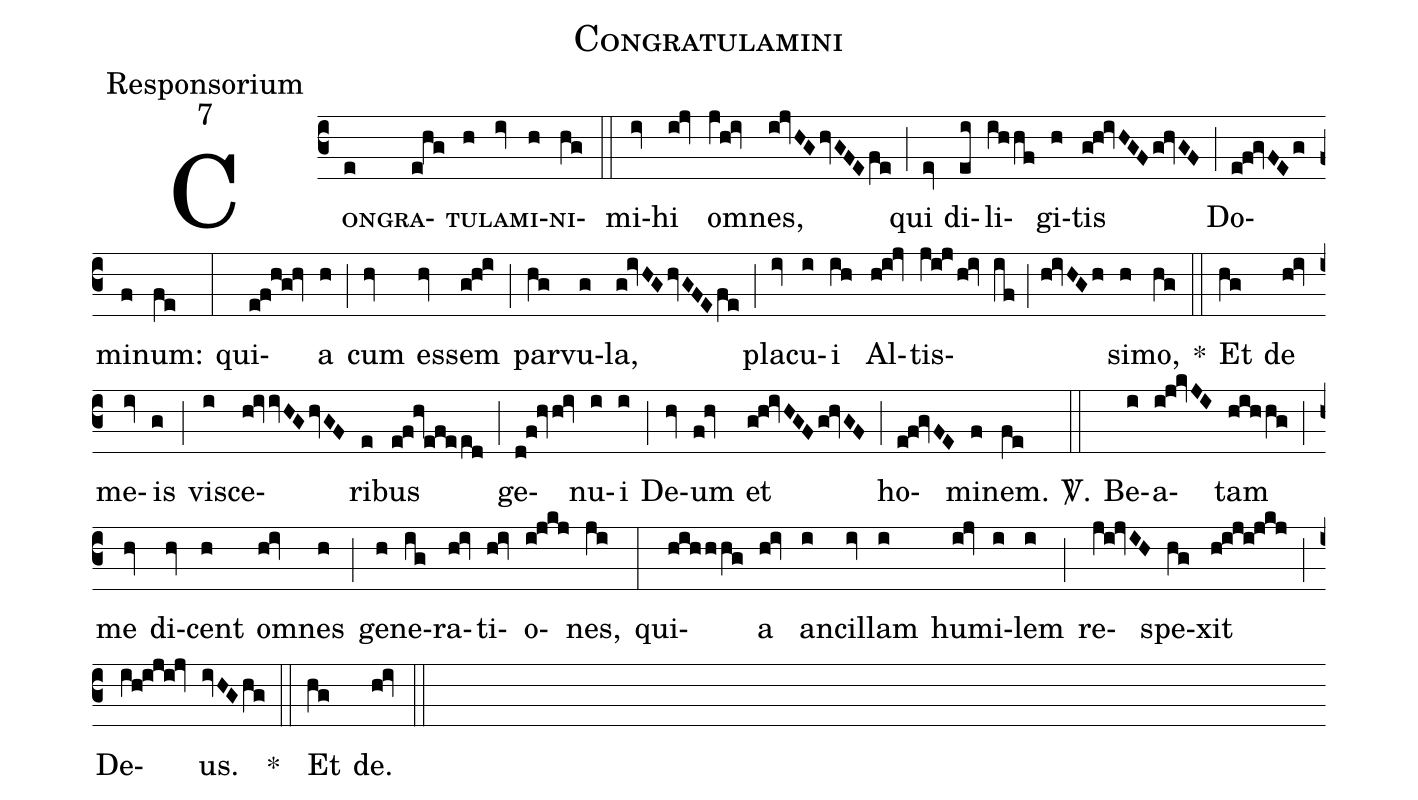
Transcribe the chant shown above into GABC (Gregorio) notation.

name:Congratulamini;
office-part:Responsorium;
mode:7;
%%
(c3)
<sc>Con(e)gra(e!hV!g)tu(h)la(iv)mi(h)ni(hg)</sc> (::) mi(iv)hi(i!jv) om(jV!h!iv)nes,(i!jvHGhvGFEfe) (;) qui(ev) di(ei)li(ih/hf)gi(h)tis(g!h!ivHGFg!hvGF) (;) Do(e!f!gvFEg)mi(f)num:(fe) (:) qui(e!f!h!g!hv)a(h) (;) cum(hv) es(hv)sem(g!h!i) (;) par(hg)vu(g)la,(g!ivHGhvGFEfe) (;) pla(iv)cu(i)i(ih) Al(h!i!jv)tis(jV!i!j/h!iv if;h!ivHGh)si(h)mo,(hg) *(::) Et(hg) de(h!iv) me(iv)is(g) (;) vis(i)ce(h!ivivHGhvGF)ri(e)bus(e!f!hv!efe/ed) (;) ge(d!f!hvh!iv)nu(i)i(i) (;) De(hv)um(f!hv) et(g!h!ivHGFg!hvGF) (;) ho(e!f!gvFE)mi(f)nem.(fe) <sp>V/</sp>.(::) Be(i)a-(i!j!kvJI)tam(hih/hg) (;) me(hv) di(hv)cent(h) om(h!iv)nes(h) (;) ge(h)ne(ig)ra(h!iv)ti(h!iv)o-(i!j!k!j)nes,(ji) (:) qui(hih/hhg)a(h!iv) an(i)cil(iv)lam(i) hu(i!jv)mi(i)lem(i) (;) re(jV!i!jvIH)spe(hg)xit(h!i!j!i!j!k!j) (;) De(iV!h!i!j!i!jv)us.(ivHGhg) *(::) Et(hg) de.(h!iv) (::)
